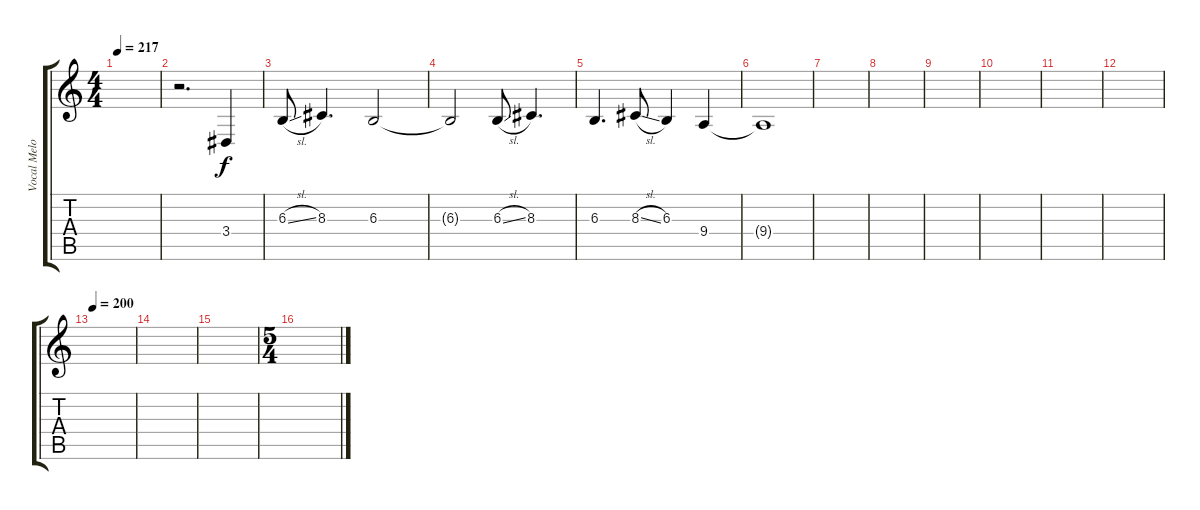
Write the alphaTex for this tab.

\track ("Vocal Melody" "Vocal Melo") {instrument stringensemble1}
\staff {score tabs}
\tuning (D4 A3 F3 C3 G2 C2) {hide}
\ts (4 4)
\tempo 217
\clef g2
\ks c
|
r.2{d} 3.4.4 |
6.3{sl}.8 8.3.4{d} 6.3.2 |
6.3{t}.2 6.3{sl}.8 8.3.4{d} |
6.3.4{d} 8.3{sl}.8 6.3.4 9.4.4 |
9.4{t}.1 |
|
|
|
|
|
|
\tempo 200
|
|
|
\ts (5 4)
